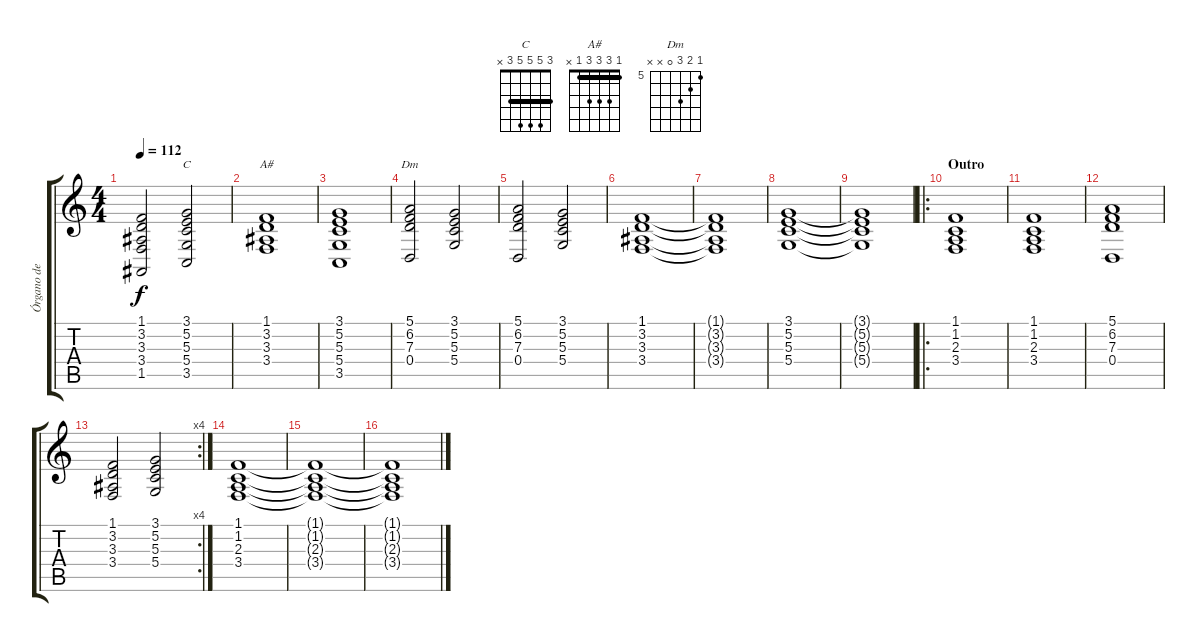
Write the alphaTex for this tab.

\track ("Órgano de Fondo" "Órgano de ") {instrument fx7echoes}
\staff {score tabs}
\tuning (E4 B3 G3 D3 A2 E2) {hide}
\chord ("C" 3 5 5 5 3 x) {barre 3}
\chord ("A#" 1 3 3 3 1 x) {barre 1}
\chord ("Dm" 5 6 7 0 x x) {firstfret 5}
\ts (4 4)
\tempo 112
\clef g2
\ks c
(1.1 3.2 3.3 3.4 1.5).2{dy f} (3.1 5.2 5.3 5.4 3.5).2{ch "C"} |
(1.1 3.2 3.3 3.4).1{ch "A#"} |
(3.1 5.2 5.3 5.4 3.5).1 |
(5.1 6.2 7.3 0.4).2{ch "Dm"} (3.1 5.2 5.3 5.4).2 |
(5.1 6.2 7.3 0.4).2 (3.1 5.2 5.3 5.4).2 |
(1.1 3.2 3.3 3.4).1 |
(1.1{t} 3.2{t} 3.3{t} 3.4{t}).1 |
(3.1 5.2 5.3 5.4).1 |
(3.1{t} 5.2{t} 5.3{t} 5.4{t}).1 |
\ro
\section ("" "Outro")
(1.1 1.2 2.3 3.4).1{volume 6} |
(1.1 1.2 2.3 3.4).1 |
(5.1 6.2 7.3 0.4).1 |
\rc 4
(1.1 3.2 3.3 3.4).2 (3.1 5.2 5.3 5.4).2 |
(1.1 1.2 2.3 3.4).1{volume 10} |
(1.1{t} 1.2{t} 2.3{t} 3.4{t}).1 |
(1.1{t} 1.2{t} 2.3{t} 3.4{t}).1
